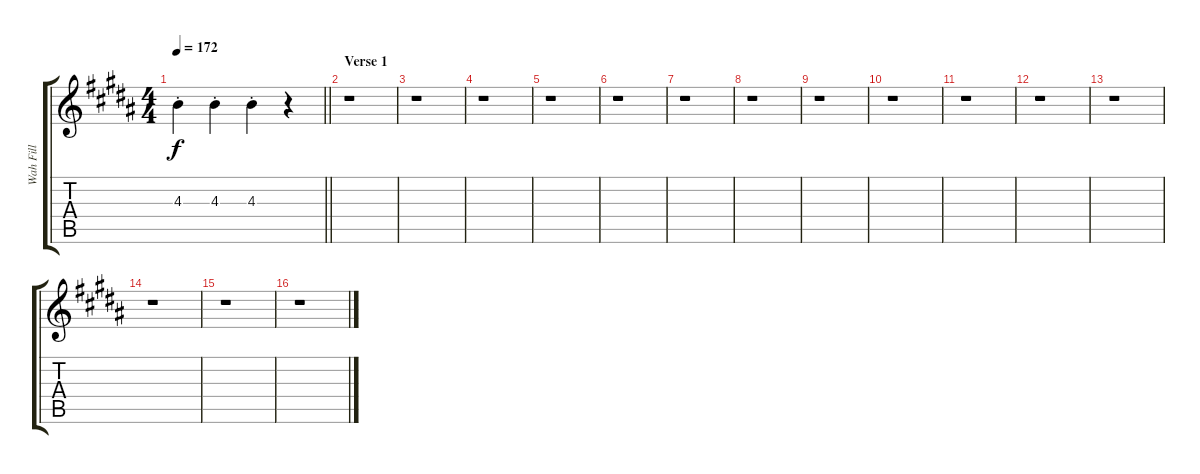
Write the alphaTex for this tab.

\track ("Wah Fill" "Wah Fill") {instrument overdrivenguitar}
\staff {score tabs}
\tuning (E4 B3 G3 D3 A2 E2) {hide}
\ts (4 4)
\tempo 172
\clef g2
\barLineRight lightlight
\ks b
4.3{st}.4{dy f} 4.3{st}.4 4.3{st}.4 r.4 |
\section ("" "Verse 1")
r.1 |
r.1 |
r.1 |
r.1 |
r.1 |
r.1 |
r.1 |
r.1 |
r.1 |
r.1 |
r.1 |
r.1 |
r.1 |
r.1 |
r.1
